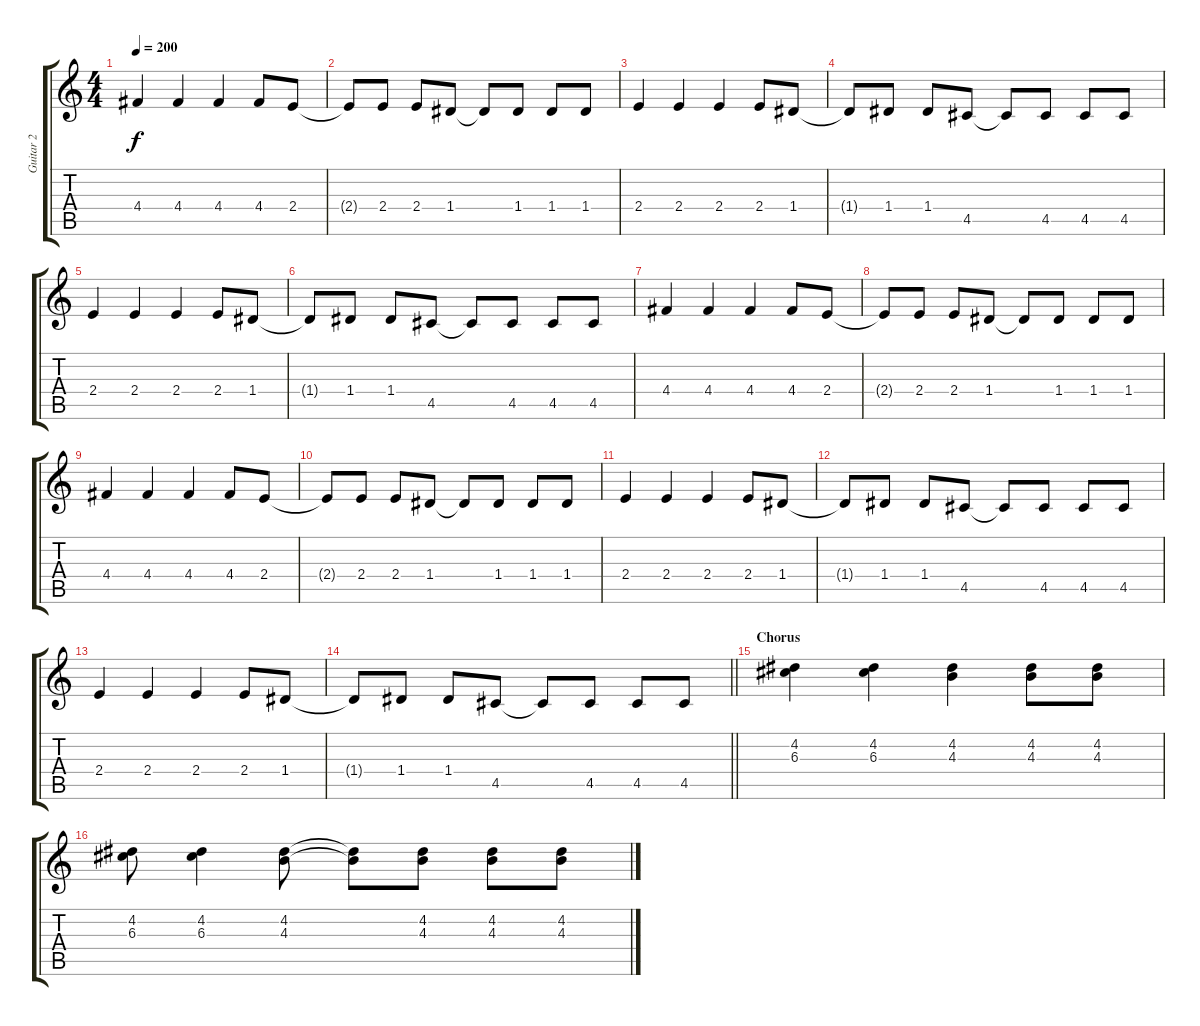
\track ("Guitar 2" "Guitar 2") {instrument distortionguitar}
\staff {score tabs}
\tuning (E4 B3 G3 D3 A2 E2) {hide}
\ts (4 4)
\tempo 200
\clef g2
\ks c
4.4.4{dy f} 4.4.4 4.4.4 4.4.8 2.4.8 |
2.4{t}.8 2.4.8 2.4.8 1.4.8 1.4{t}.8 1.4.8 1.4.8 1.4.8 |
2.4.4 2.4.4 2.4.4 2.4.8 1.4.8 |
1.4{t}.8 1.4.8 1.4.8 4.5.8 4.5{t}.8 4.5.8 4.5.8 4.5.8 |
2.4.4 2.4.4 2.4.4 2.4.8 1.4.8 |
1.4{t}.8 1.4.8 1.4.8 4.5.8 4.5{t}.8 4.5.8 4.5.8 4.5.8 |
4.4.4 4.4.4 4.4.4 4.4.8 2.4.8 |
2.4{t}.8 2.4.8 2.4.8 1.4.8 1.4{t}.8 1.4.8 1.4.8 1.4.8 |
4.4.4 4.4.4 4.4.4 4.4.8 2.4.8 |
2.4{t}.8 2.4.8 2.4.8 1.4.8 1.4{t}.8 1.4.8 1.4.8 1.4.8 |
2.4.4 2.4.4 2.4.4 2.4.8 1.4.8 |
1.4{t}.8 1.4.8 1.4.8 4.5.8 4.5{t}.8 4.5.8 4.5.8 4.5.8 |
2.4.4 2.4.4 2.4.4 2.4.8 1.4.8 |
\barLineRight lightlight
1.4{t}.8{volume 15} 1.4.8 1.4.8 4.5.8 4.5{t}.8 4.5.8 4.5.8 4.5.8 |
\section ("" "Chorus")
(4.2 6.3).4 (4.2 6.3).4 (4.2 4.3).4 (4.2 4.3).8 (4.2 4.3).8 |
(4.2 6.3).8 (4.2 6.3).4 (4.2 4.3).8 (4.2{t} 4.3{t}).8 (4.2 4.3).8 (4.2 4.3).8 (4.2 4.3).8
